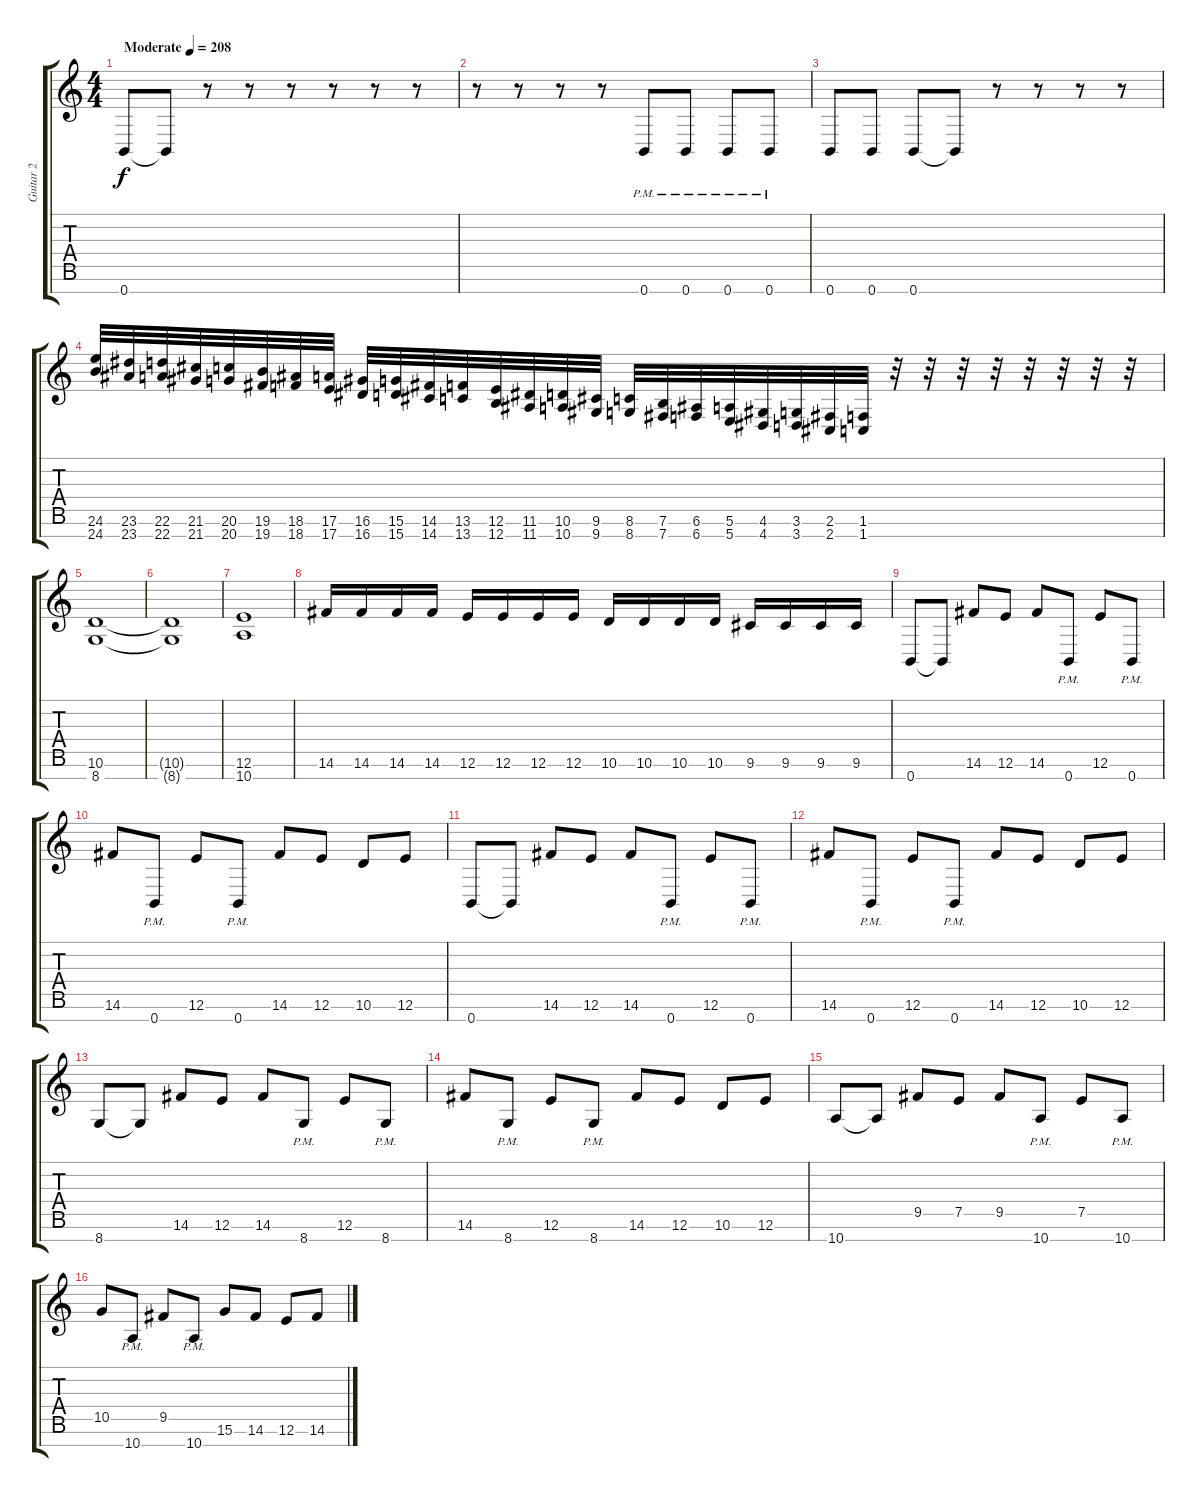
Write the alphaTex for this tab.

\track ("Guitar 2" "Guitar 2") {instrument distortionguitar}
\staff {score tabs}
\tuning (E4 B3 G3 D3 A2 E2 B1) {hide}
\ts (4 4)
\tempo (208 "Moderate")
\clef g2
\ks c
0.7.8{dy f instrument distortionguitar} 0.7{t}.8 r.8 r.8 r.8 r.8 r.8 r.8 |
r.8 r.8 r.8 r.8 0.7{pm}.8 0.7{pm}.8 0.7{pm}.8 0.7{pm}.8 |
0.7.8 0.7.8 0.7.8 0.7{t}.8 r.8 r.8 r.8 r.8 |
(24.6 24.7).32{volume 16 instrument guitarfretnoise} (23.6 23.7).32 (22.6 22.7).32 (21.6 21.7).32 (20.6 20.7).32 (19.6 19.7).32 (18.6 18.7).32 (17.6 17.7).32 (16.6 16.7).32 (15.6 15.7).32 (14.6 14.7).32 (13.6 13.7).32 (12.6 12.7).32 (11.6 11.7).32 (10.6 10.7).32 (9.6 9.7).32 (8.6 8.7).32 (7.6 7.7).32 (6.6 6.7).32 (5.6 5.7).32 (4.6 4.7).32 (3.6 3.7).32 (2.6 2.7).32 (1.6 1.7).32 r.32 r.32 r.32 r.32 r.32 r.32 r.32 r.32 |
(10.6 8.7).1{volume 13 instrument distortionguitar} |
(10.6{t} 8.7{t}).1 |
(12.6 10.7).1 |
14.6.16 14.6.16 14.6.16 14.6.16 12.6.16 12.6.16 12.6.16 12.6.16 10.6.16 10.6.16 10.6.16 10.6.16 9.6.16 9.6.16 9.6.16 9.6.16 |
0.7.8 0.7{t}.8 14.6.8 12.6.8 14.6.8 0.7{pm}.8 12.6.8 0.7{pm}.8 |
14.6.8 0.7{pm}.8 12.6.8 0.7{pm}.8 14.6.8 12.6.8 10.6.8 12.6.8 |
0.7.8 0.7{t}.8 14.6.8 12.6.8 14.6.8 0.7{pm}.8 12.6.8 0.7{pm}.8 |
14.6.8 0.7{pm}.8 12.6.8 0.7{pm}.8 14.6.8 12.6.8 10.6.8 12.6.8 |
8.7.8 8.7{t}.8 14.6.8 12.6.8 14.6.8 8.7{pm}.8 12.6.8 8.7{pm}.8 |
14.6.8 8.7{pm}.8 12.6.8 8.7{pm}.8 14.6.8 12.6.8 10.6.8 12.6.8 |
10.7.8 10.7{t}.8 9.5.8 7.5.8 9.5.8 10.7{pm}.8 7.5.8 10.7{pm}.8 |
10.5.8 10.7{pm}.8 9.5.8 10.7{pm}.8 15.6.8 14.6.8 12.6.8 14.6.8
